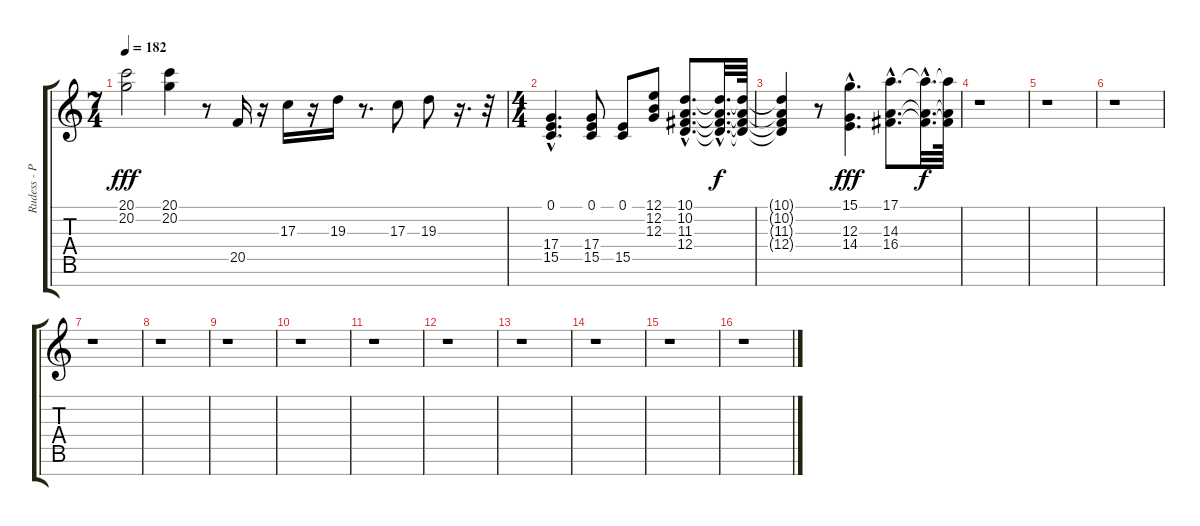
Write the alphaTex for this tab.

\track ("Rudess - Piano 1" "Rudess - P") {instrument acousticgrandpiano}
\staff {score tabs}
\tuning (E4 B3 G3 D3 A2 E2 B1) {hide}
\ts (7 4)
\tempo 182
\clef g2
\ks c
(20.1 20.2).2{dy fff} (20.1 20.2).4 r.8 20.5.16 r.16 17.3.16 r.16 19.3.16 r.8{d} 17.3.8 19.3.8 r.16{d} r.32 |
\ts (4 4)
(0.1{hac} 17.4{hac} 15.5{hac}).4{d} (0.1 17.4 15.5).8 (0.1 15.5).8 (12.1 12.2 12.3).8 (10.1{hac} 10.2{hac} 11.3{hac} 12.4{hac}).8{d} (10.1{hac t} 10.2{hac t} 11.3{hac t} 12.4{hac t}).32{d dy f} (10.1{t} 10.2{t} 11.3{t} 12.4{t}).64 |
(10.1{t} 10.2{t} 11.3{t} 12.4{t}).4 r.8 (15.1{hac} 12.3{hac} 14.4{hac}).4{d dy fff} (17.1{hac} 14.3{hac} 16.4{hac}).8{d} (17.1{hac t} 14.3{hac t} 16.4{hac t}).32{d dy f} (17.1{t} 14.3{t} 16.4{t}).64 |
r.1 |
r.1 |
r.1 |
r.1 |
r.1 |
r.1 |
r.1 |
r.1 |
r.1 |
r.1 |
r.1 |
r.1 |
r.1
